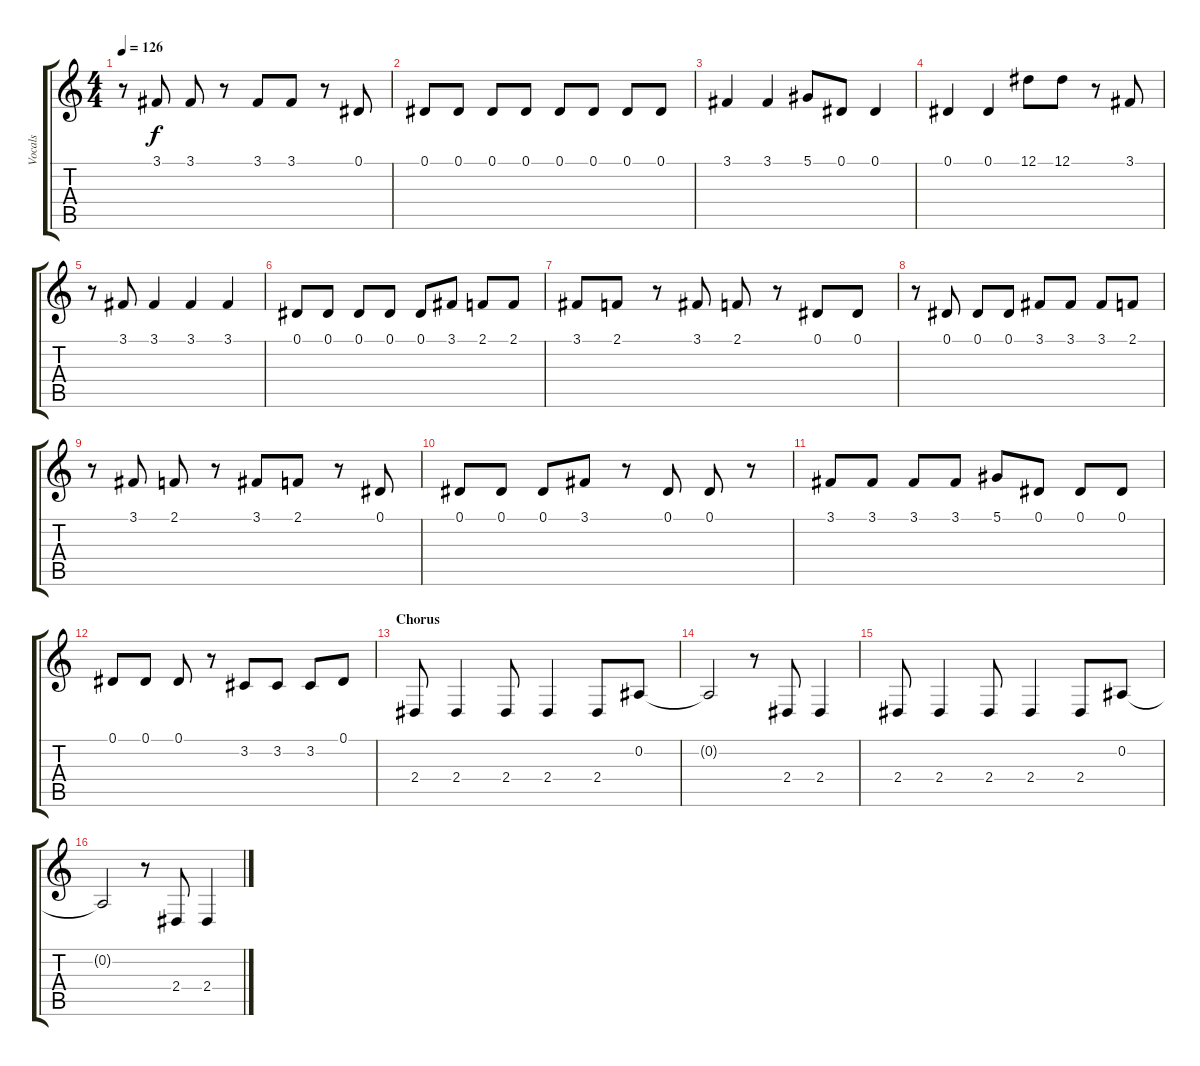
\track ("Vocals" "Vocals") {instrument lead2sawtooth}
\staff {score tabs}
\tuning (Eb4 Bb3 Gb3 Db3 Ab2 Eb2) {hide}
\ts (4 4)
\tempo 126
\clef g2
\ks c
r.8{dy f} 3.1.8 3.1.8 r.8 3.1.8 3.1.8 r.8 0.1.8 |
0.1.8 0.1.8 0.1.8 0.1.8 0.1.8 0.1.8 0.1.8 0.1.8 |
3.1.4 3.1.4 5.1.8 0.1.8 0.1.4 |
0.1.4 0.1.4 12.1.8 12.1.8 r.8 3.1.8 |
r.8 3.1.8 3.1.4 3.1.4 3.1.4 |
0.1.8 0.1.8 0.1.8 0.1.8 0.1.8 3.1.8 2.1.8 2.1.8 |
3.1.8 2.1.8 r.8 3.1.8 2.1.8 r.8 0.1.8 0.1.8 |
r.8 0.1.8 0.1.8 0.1.8 3.1.8 3.1.8 3.1.8 2.1.8 |
r.8 3.1.8 2.1.8 r.8 3.1.8 2.1.8 r.8 0.1.8 |
0.1.8 0.1.8 0.1.8 3.1.8 r.8 0.1.8 0.1.8 r.8 |
3.1.8 3.1.8 3.1.8 3.1.8 5.1.8 0.1.8 0.1.8 0.1.8 |
0.1.8 0.1.8 0.1.8 r.8 3.2.8 3.2.8 3.2.8 0.1.8 |
\section ("" "Chorus")
2.4.8 2.4.4 2.4.8 2.4.4 2.4.8 0.2.8 |
0.2{t}.2 r.8 2.4.8 2.4.4 |
2.4.8 2.4.4 2.4.8 2.4.4 2.4.8 0.2.8 |
0.2{t}.2 r.8 2.4.8 2.4.4
